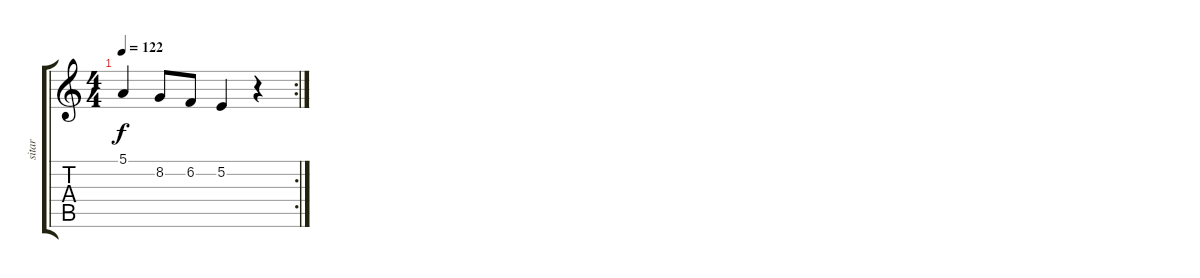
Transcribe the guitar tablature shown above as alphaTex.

\track ("sitar" "sitar") {instrument sitar}
\staff {score tabs}
\tuning (E4 B3 G3 D3 A2 E2) {hide}
\rc 2
\ts (4 4)
\tempo 122
\clef g2
\ks c
5.1.4{dy f} 8.2.8 6.2.8 5.2.4 r.4
